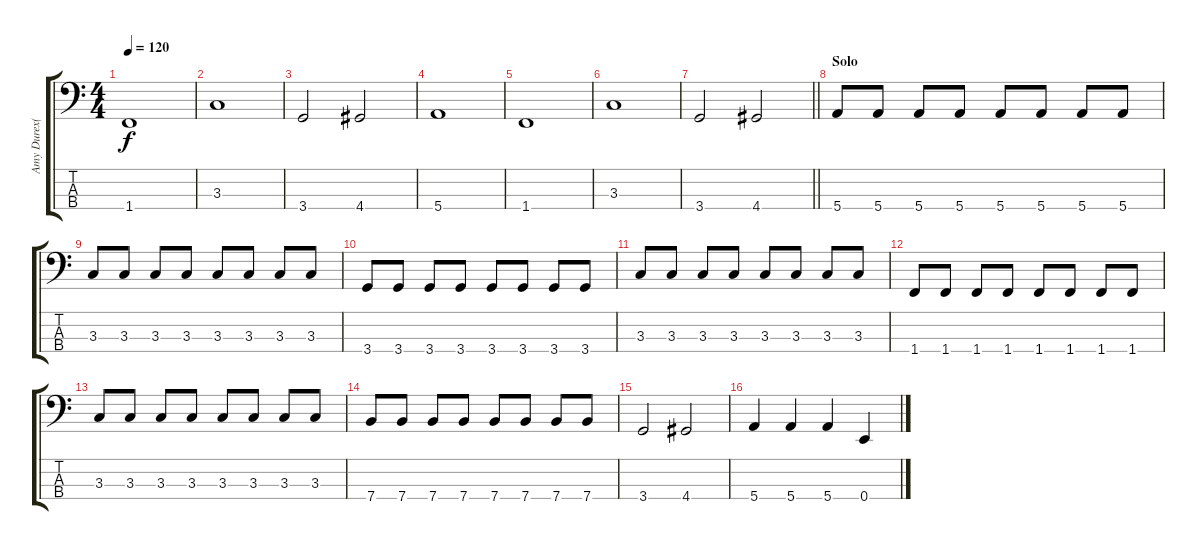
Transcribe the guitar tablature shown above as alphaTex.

\track ("Amy Durex(Bass)" "Amy Durex(") {instrument electricbassfinger}
\staff {score tabs}
\tuning (G2 D2 A1 E1) {hide}
\ts (4 4)
\tempo 120
\clef f4
\ks c
1.4.1{dy f} |
3.3.1 |
3.4.2 4.4.2 |
5.4.1 |
1.4.1 |
3.3.1 |
\barLineRight lightlight
3.4.2 4.4.2 |
\section ("" "Solo")
5.4.8 5.4.8 5.4.8 5.4.8 5.4.8 5.4.8 5.4.8 5.4.8 |
3.3.8 3.3.8 3.3.8 3.3.8 3.3.8 3.3.8 3.3.8 3.3.8 |
3.4.8 3.4.8 3.4.8 3.4.8 3.4.8 3.4.8 3.4.8 3.4.8 |
3.3.8 3.3.8 3.3.8 3.3.8 3.3.8 3.3.8 3.3.8 3.3.8 |
1.4.8 1.4.8 1.4.8 1.4.8 1.4.8 1.4.8 1.4.8 1.4.8 |
3.3.8 3.3.8 3.3.8 3.3.8 3.3.8 3.3.8 3.3.8 3.3.8 |
7.4.8 7.4.8 7.4.8 7.4.8 7.4.8 7.4.8 7.4.8 7.4.8 |
3.4.2 4.4.2 |
5.4.4 5.4.4 5.4.4 0.4.4
